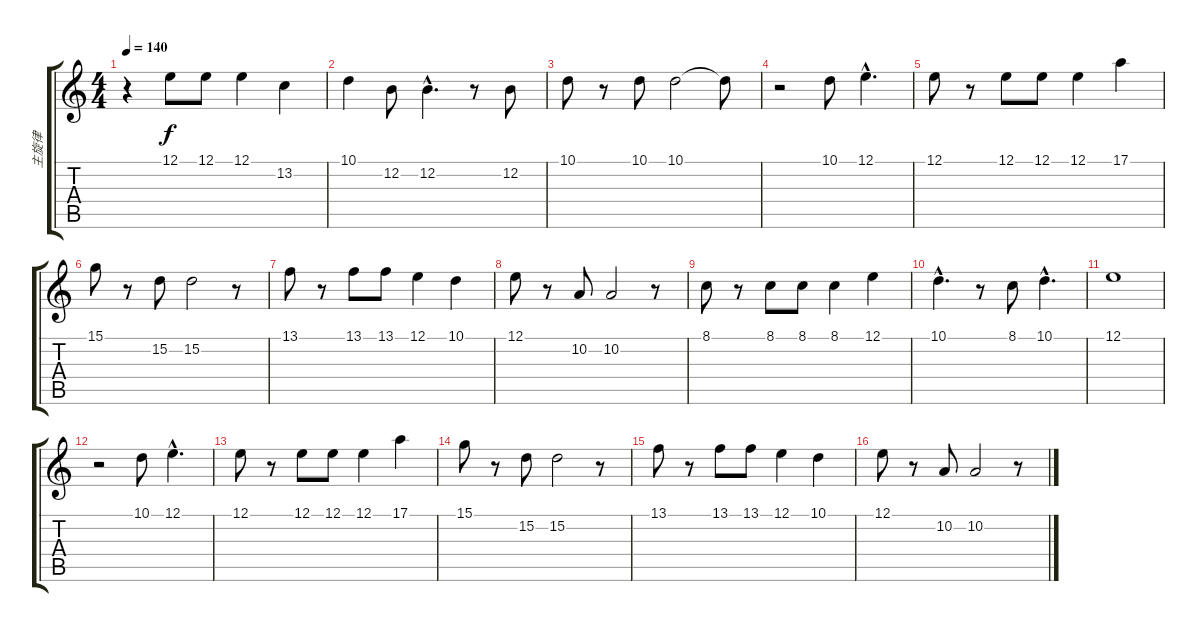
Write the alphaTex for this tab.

\track ("主旋律" "主旋律") {instrument lead5charang}
\staff {score tabs}
\tuning (E4 B3 G3 D3 A2 E2) {hide}
\ts (4 4)
\tempo 140
\clef g2
\ks c
r.4{dy f} 12.1.8 12.1.8 12.1.4 13.2.4 |
10.1.4 12.2.8 12.2{hac}.4{d} r.8 12.2.8 |
10.1.8 r.8 10.1.8 10.1.2 10.1{t}.8 |
r.2 10.1.8 12.1{hac}.4{d} |
12.1.8 r.8 12.1.8 12.1.8 12.1.4 17.1.4 |
15.1.8 r.8 15.2.8 15.2.2 r.8 |
13.1.8 r.8 13.1.8 13.1.8 12.1.4 10.1.4 |
12.1.8 r.8 10.2.8 10.2.2 r.8 |
8.1.8 r.8 8.1.8 8.1.8 8.1.4 12.1.4 |
10.1{hac}.4{d} r.8 8.1.8 10.1{hac}.4{d} |
12.1.1 |
r.2 10.1.8 12.1{hac}.4{d} |
12.1.8 r.8 12.1.8 12.1.8 12.1.4 17.1.4 |
15.1.8 r.8 15.2.8 15.2.2 r.8 |
13.1.8 r.8 13.1.8 13.1.8 12.1.4 10.1.4 |
12.1.8 r.8 10.2.8 10.2.2 r.8
